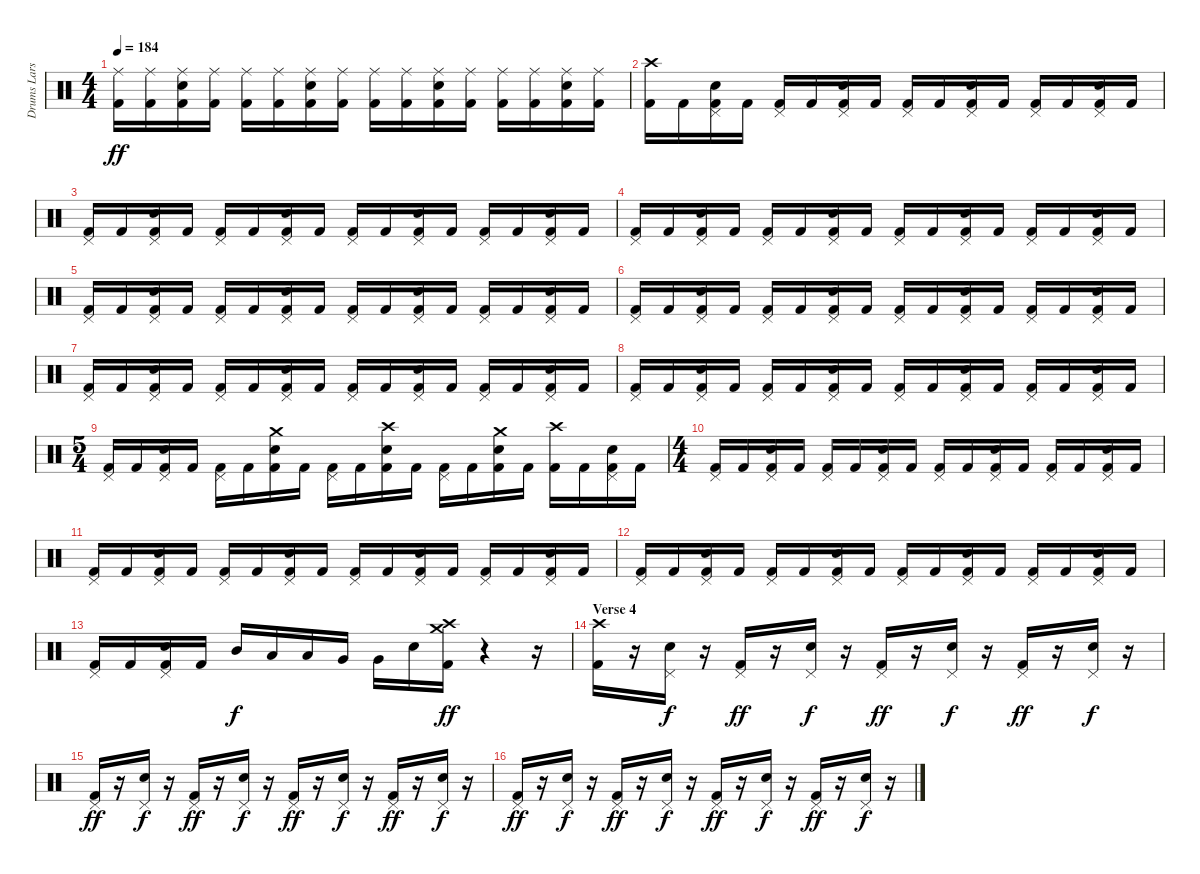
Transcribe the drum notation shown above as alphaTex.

\track ("Drums Lars" "Drums Lars") {instrument percussion}
\staff {score}
\articulation defaults
\ts (4 4)
\tempo 184
\clef neutral
\ks c
("Kick (hit) 2" "Ride (middle)").16{dy ff} ("Kick (hit) 2" "Ride (middle)").16 ("Kick (hit) 2" "Ride (middle)" "Electric Snare (hit)").16 ("Kick (hit) 2" "Ride (middle)").16 ("Kick (hit) 2" "Ride (middle)").16 ("Kick (hit) 2" "Ride (middle)").16 ("Kick (hit) 2" "Ride (middle)" "Electric Snare (hit)").16 ("Kick (hit) 2" "Ride (middle)").16 ("Kick (hit) 2" "Ride (middle)").16 ("Kick (hit) 2" "Ride (middle)").16 ("Kick (hit) 2" "Ride (middle)" "Electric Snare (hit)").16 ("Kick (hit) 2" "Ride (middle)").16 ("Kick (hit) 2" "Ride (middle)").16 ("Kick (hit) 2" "Ride (middle)").16 ("Kick (hit) 2" "Ride (middle)" "Electric Snare (hit)").16 ("Kick (hit) 2" "Ride (middle)").16 |
("Crash high (hit)" "Kick (hit) 2").16 "Kick (hit) 2".16 ("Kick (hit) 2" "Pedal Hi-Hat (hit)" "Electric Snare (hit)").16 "Kick (hit) 2".16 ("Kick (hit) 2" "Pedal Hi-Hat (hit)").16 "Kick (hit) 2".16 ("Kick (hit) 2" "Pedal Hi-Hat (hit)" "Electric Snare (hit)").16 "Kick (hit) 2".16 ("Kick (hit) 2" "Pedal Hi-Hat (hit)").16 "Kick (hit) 2".16 ("Kick (hit) 2" "Pedal Hi-Hat (hit)" "Electric Snare (hit)").16 "Kick (hit) 2".16 ("Kick (hit) 2" "Pedal Hi-Hat (hit)").16 "Kick (hit) 2".16 ("Kick (hit) 2" "Pedal Hi-Hat (hit)" "Electric Snare (hit)").16 "Kick (hit) 2".16 |
("Pedal Hi-Hat (hit)" "Kick (hit) 2").16 "Kick (hit) 2".16 ("Kick (hit) 2" "Pedal Hi-Hat (hit)" "Electric Snare (hit)").16 "Kick (hit) 2".16 ("Kick (hit) 2" "Pedal Hi-Hat (hit)").16 "Kick (hit) 2".16 ("Kick (hit) 2" "Pedal Hi-Hat (hit)" "Electric Snare (hit)").16 "Kick (hit) 2".16 ("Kick (hit) 2" "Pedal Hi-Hat (hit)").16 "Kick (hit) 2".16 ("Kick (hit) 2" "Pedal Hi-Hat (hit)" "Electric Snare (hit)").16 "Kick (hit) 2".16 ("Kick (hit) 2" "Pedal Hi-Hat (hit)").16 "Kick (hit) 2".16 ("Kick (hit) 2" "Pedal Hi-Hat (hit)" "Electric Snare (hit)").16 "Kick (hit) 2".16 |
("Pedal Hi-Hat (hit)" "Kick (hit) 2").16 "Kick (hit) 2".16 ("Kick (hit) 2" "Pedal Hi-Hat (hit)" "Electric Snare (hit)").16 "Kick (hit) 2".16 ("Kick (hit) 2" "Pedal Hi-Hat (hit)").16 "Kick (hit) 2".16 ("Kick (hit) 2" "Pedal Hi-Hat (hit)" "Electric Snare (hit)").16 "Kick (hit) 2".16 ("Kick (hit) 2" "Pedal Hi-Hat (hit)").16 "Kick (hit) 2".16 ("Kick (hit) 2" "Pedal Hi-Hat (hit)" "Electric Snare (hit)").16 "Kick (hit) 2".16 ("Kick (hit) 2" "Pedal Hi-Hat (hit)").16 "Kick (hit) 2".16 ("Kick (hit) 2" "Pedal Hi-Hat (hit)" "Electric Snare (hit)").16 "Kick (hit) 2".16 |
("Pedal Hi-Hat (hit)" "Kick (hit) 2").16 "Kick (hit) 2".16 ("Kick (hit) 2" "Pedal Hi-Hat (hit)" "Electric Snare (hit)").16 "Kick (hit) 2".16 ("Kick (hit) 2" "Pedal Hi-Hat (hit)").16 "Kick (hit) 2".16 ("Kick (hit) 2" "Pedal Hi-Hat (hit)" "Electric Snare (hit)").16 "Kick (hit) 2".16 ("Kick (hit) 2" "Pedal Hi-Hat (hit)").16 "Kick (hit) 2".16 ("Kick (hit) 2" "Pedal Hi-Hat (hit)" "Electric Snare (hit)").16 "Kick (hit) 2".16 ("Kick (hit) 2" "Pedal Hi-Hat (hit)").16 "Kick (hit) 2".16 ("Kick (hit) 2" "Pedal Hi-Hat (hit)" "Electric Snare (hit)").16 "Kick (hit) 2".16 |
("Kick (hit) 2" "Pedal Hi-Hat (hit)").16 "Kick (hit) 2".16 ("Kick (hit) 2" "Pedal Hi-Hat (hit)" "Electric Snare (hit)").16 "Kick (hit) 2".16 ("Kick (hit) 2" "Pedal Hi-Hat (hit)").16 "Kick (hit) 2".16 ("Kick (hit) 2" "Pedal Hi-Hat (hit)" "Electric Snare (hit)").16 "Kick (hit) 2".16 ("Kick (hit) 2" "Pedal Hi-Hat (hit)").16 "Kick (hit) 2".16 ("Kick (hit) 2" "Pedal Hi-Hat (hit)" "Electric Snare (hit)").16 "Kick (hit) 2".16 ("Kick (hit) 2" "Pedal Hi-Hat (hit)").16 "Kick (hit) 2".16 ("Kick (hit) 2" "Pedal Hi-Hat (hit)" "Electric Snare (hit)").16 "Kick (hit) 2".16 |
("Kick (hit) 2" "Pedal Hi-Hat (hit)").16 "Kick (hit) 2".16 ("Kick (hit) 2" "Pedal Hi-Hat (hit)" "Electric Snare (hit)").16 "Kick (hit) 2".16 ("Kick (hit) 2" "Pedal Hi-Hat (hit)").16 "Kick (hit) 2".16 ("Kick (hit) 2" "Pedal Hi-Hat (hit)" "Electric Snare (hit)").16 "Kick (hit) 2".16 ("Kick (hit) 2" "Pedal Hi-Hat (hit)").16 "Kick (hit) 2".16 ("Kick (hit) 2" "Pedal Hi-Hat (hit)" "Electric Snare (hit)").16 "Kick (hit) 2".16 ("Kick (hit) 2" "Pedal Hi-Hat (hit)").16 "Kick (hit) 2".16 ("Kick (hit) 2" "Pedal Hi-Hat (hit)" "Electric Snare (hit)").16 "Kick (hit) 2".16 |
("Kick (hit) 2" "Pedal Hi-Hat (hit)").16 "Kick (hit) 2".16 ("Kick (hit) 2" "Pedal Hi-Hat (hit)" "Electric Snare (hit)").16 "Kick (hit) 2".16 ("Kick (hit) 2" "Pedal Hi-Hat (hit)").16 "Kick (hit) 2".16 ("Kick (hit) 2" "Pedal Hi-Hat (hit)" "Electric Snare (hit)").16 "Kick (hit) 2".16 ("Kick (hit) 2" "Pedal Hi-Hat (hit)").16 "Kick (hit) 2".16 ("Kick (hit) 2" "Pedal Hi-Hat (hit)" "Electric Snare (hit)").16 "Kick (hit) 2".16 ("Kick (hit) 2" "Pedal Hi-Hat (hit)").16 "Kick (hit) 2".16 ("Kick (hit) 2" "Pedal Hi-Hat (hit)" "Electric Snare (hit)").16 "Kick (hit) 2".16 |
\ts (5 4)
("Kick (hit) 2" "Pedal Hi-Hat (hit)").16 "Kick (hit) 2".16 ("Kick (hit) 2" "Pedal Hi-Hat (hit)" "Electric Snare (hit)").16 "Kick (hit) 2".16 ("Kick (hit) 2" "Pedal Hi-Hat (hit)").16 "Kick (hit) 2".16 ("Kick (hit) 2" "Crash medium (hit)" "Electric Snare (hit)").16 "Kick (hit) 2".16 ("Kick (hit) 2" "Pedal Hi-Hat (hit)").16 "Kick (hit) 2".16 ("Kick (hit) 2" "Crash high (hit)" "Electric Snare (hit)").16 "Kick (hit) 2".16 ("Kick (hit) 2" "Pedal Hi-Hat (hit)").16 "Kick (hit) 2".16 ("Kick (hit) 2" "Crash medium (hit)" "Electric Snare (hit)").16 "Kick (hit) 2".16 ("Kick (hit) 2" "Crash high (hit)").16 "Kick (hit) 2".16 ("Kick (hit) 2" "Pedal Hi-Hat (hit)" "Electric Snare (hit)").16 "Kick (hit) 2".16 |
\ts (4 4)
("Kick (hit) 2" "Pedal Hi-Hat (hit)").16 "Kick (hit) 2".16 ("Kick (hit) 2" "Pedal Hi-Hat (hit)" "Electric Snare (hit)").16 "Kick (hit) 2".16 ("Kick (hit) 2" "Pedal Hi-Hat (hit)").16 "Kick (hit) 2".16 ("Kick (hit) 2" "Pedal Hi-Hat (hit)" "Electric Snare (hit)").16 "Kick (hit) 2".16 ("Kick (hit) 2" "Pedal Hi-Hat (hit)").16 "Kick (hit) 2".16 ("Kick (hit) 2" "Pedal Hi-Hat (hit)" "Electric Snare (hit)").16 "Kick (hit) 2".16 ("Kick (hit) 2" "Pedal Hi-Hat (hit)").16 "Kick (hit) 2".16 ("Kick (hit) 2" "Pedal Hi-Hat (hit)" "Electric Snare (hit)").16 "Kick (hit) 2".16 |
("Kick (hit) 2" "Pedal Hi-Hat (hit)").16 "Kick (hit) 2".16 ("Kick (hit) 2" "Pedal Hi-Hat (hit)" "Electric Snare (hit)").16 "Kick (hit) 2".16 ("Kick (hit) 2" "Pedal Hi-Hat (hit)").16 "Kick (hit) 2".16 ("Kick (hit) 2" "Pedal Hi-Hat (hit)" "Electric Snare (hit)").16 "Kick (hit) 2".16 ("Kick (hit) 2" "Pedal Hi-Hat (hit)").16 "Kick (hit) 2".16 ("Kick (hit) 2" "Pedal Hi-Hat (hit)" "Electric Snare (hit)").16 "Kick (hit) 2".16 ("Kick (hit) 2" "Pedal Hi-Hat (hit)").16 "Kick (hit) 2".16 ("Kick (hit) 2" "Pedal Hi-Hat (hit)" "Electric Snare (hit)").16 "Kick (hit) 2".16 |
("Kick (hit) 2" "Pedal Hi-Hat (hit)").16 "Kick (hit) 2".16 ("Kick (hit) 2" "Pedal Hi-Hat (hit)" "Electric Snare (hit)").16 "Kick (hit) 2".16 ("Kick (hit) 2" "Pedal Hi-Hat (hit)").16 "Kick (hit) 2".16 ("Kick (hit) 2" "Pedal Hi-Hat (hit)" "Electric Snare (hit)").16 "Kick (hit) 2".16 ("Kick (hit) 2" "Pedal Hi-Hat (hit)").16 "Kick (hit) 2".16 ("Kick (hit) 2" "Pedal Hi-Hat (hit)" "Electric Snare (hit)").16 "Kick (hit) 2".16 ("Kick (hit) 2" "Pedal Hi-Hat (hit)").16 "Kick (hit) 2".16 ("Kick (hit) 2" "Pedal Hi-Hat (hit)" "Electric Snare (hit)").16 "Kick (hit) 2".16 |
("Kick (hit) 2" "Pedal Hi-Hat (hit)").16 "Kick (hit) 2".16 ("Kick (hit) 2" "Pedal Hi-Hat (hit)" "Electric Snare (hit)").16 "Kick (hit) 2".16 "Mid Tom (hit)".16{dy f} "Low Tom (hit)".16 "Low Tom (hit)".16 "Very Low Tom (hit)".16 "Very Low Tom (hit)".16 "Electric Snare (hit)".16 ("Kick (hit) 2" "Crash medium (hit)" "Crash high (hit)").16{dy ff} r.4 r.16 |
\section ("" "Verse 4")
("Kick (hit) 2" "Crash high (hit)").16 r.16 ("Pedal Hi-Hat (hit)" "Electric Snare (hit)").16{dy f} r.16 ("Kick (hit) 2" "Pedal Hi-Hat (hit)").16{dy ff} r.16 ("Pedal Hi-Hat (hit)" "Electric Snare (hit)").16{dy f} r.16 ("Kick (hit) 2" "Pedal Hi-Hat (hit)").16{dy ff} r.16 ("Pedal Hi-Hat (hit)" "Electric Snare (hit)").16{dy f} r.16 ("Kick (hit) 2" "Pedal Hi-Hat (hit)").16{dy ff} r.16 ("Pedal Hi-Hat (hit)" "Electric Snare (hit)").16{dy f} r.16 |
("Kick (hit) 2" "Pedal Hi-Hat (hit)").16{dy ff} r.16 ("Pedal Hi-Hat (hit)" "Electric Snare (hit)").16{dy f} r.16 ("Kick (hit) 2" "Pedal Hi-Hat (hit)").16{dy ff} r.16 ("Pedal Hi-Hat (hit)" "Electric Snare (hit)").16{dy f} r.16 ("Kick (hit) 2" "Pedal Hi-Hat (hit)").16{dy ff} r.16 ("Pedal Hi-Hat (hit)" "Electric Snare (hit)").16{dy f} r.16 ("Kick (hit) 2" "Pedal Hi-Hat (hit)").16{dy ff} r.16 ("Pedal Hi-Hat (hit)" "Electric Snare (hit)").16{dy f} r.16 |
("Kick (hit) 2" "Pedal Hi-Hat (hit)").16{dy ff} r.16 ("Pedal Hi-Hat (hit)" "Electric Snare (hit)").16{dy f} r.16 ("Kick (hit) 2" "Pedal Hi-Hat (hit)").16{dy ff} r.16 ("Pedal Hi-Hat (hit)" "Electric Snare (hit)").16{dy f} r.16 ("Kick (hit) 2" "Pedal Hi-Hat (hit)").16{dy ff} r.16 ("Pedal Hi-Hat (hit)" "Electric Snare (hit)").16{dy f} r.16 ("Kick (hit) 2" "Pedal Hi-Hat (hit)").16{dy ff} r.16 ("Pedal Hi-Hat (hit)" "Electric Snare (hit)").16{dy f} r.16
